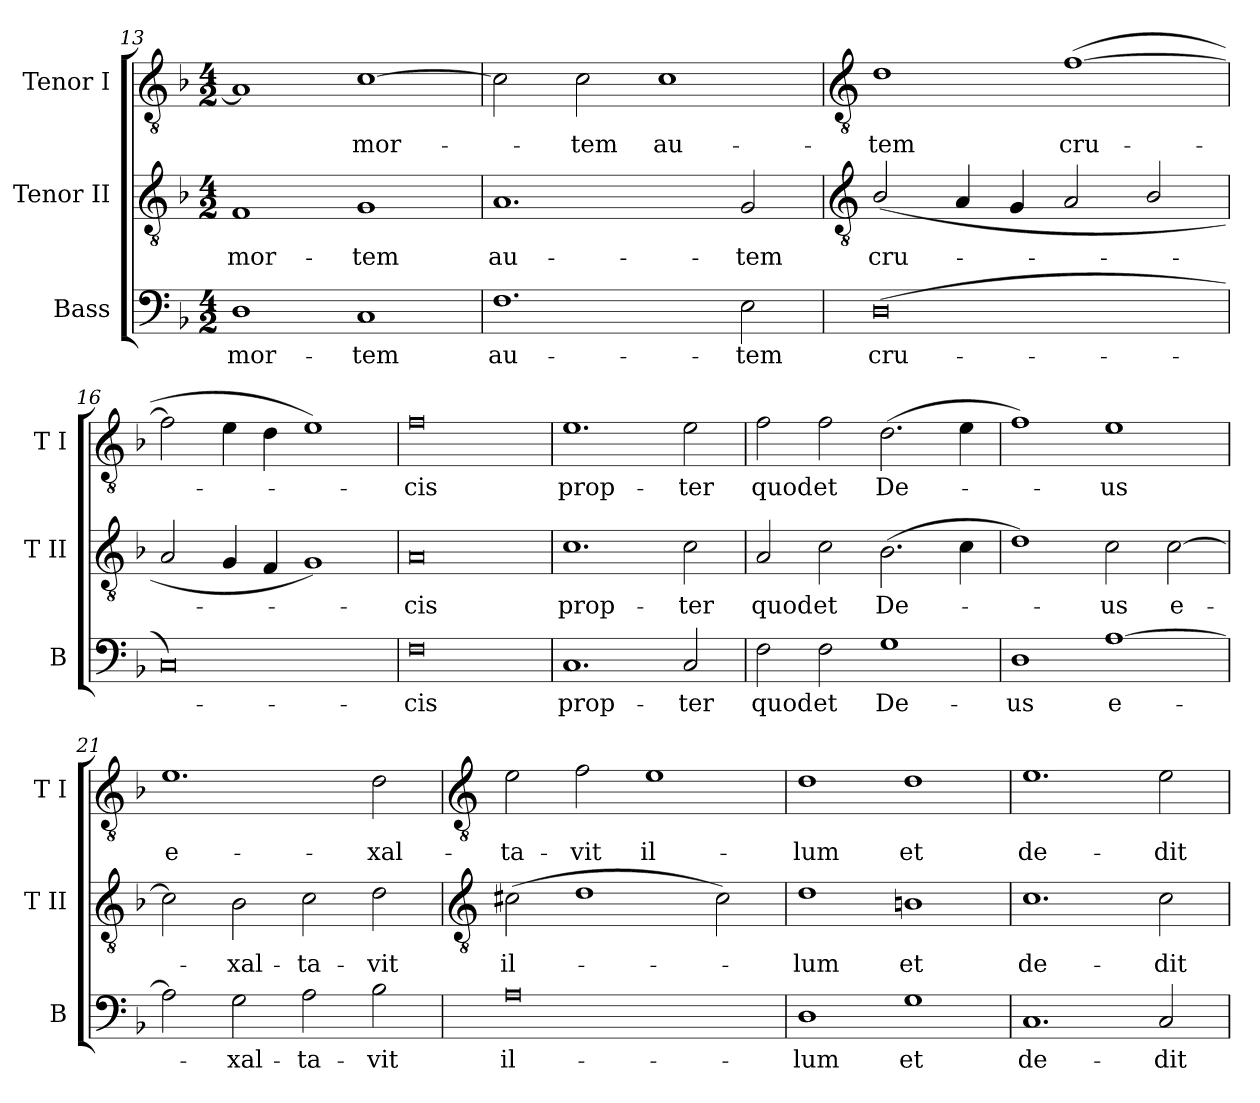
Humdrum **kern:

**kern	**text	**kern	**text	**kern	**text
*part3	*part3	*part2	*part2	*part1	*part1
*staff3	*staff3	*staff2	*staff2	*staff1	*staff1
*I"Bass	*	*I"Tenor II	*	*I"Tenor I	*
*I'B	*	*I'T II	*	*I'T I	*
*clefF4	*	*clefGv2	*	*clefGv2	*
*k[b-]	*	*k[b-]	*	*k[b-]	*
*F:	*	*F:	*	*F:	*
*M4/2	*	*M4/2	*	*M4/2	*
=13	=13	=13	=13	=13	=13
!	!LO:LY:b	!	!LO:LY:b	!	!
1D	mor-	1F	mor-	1A]	.
!	!LO:LY:b	!	!LO:LY:b	!	!LO:LY:b
1C	-tem	1G	-tem	[1c	mor-
=14	=14	=14	=14	=14	=14
!	!LO:LY:b	!	!LO:LY:b	!	!
1.F	au-	1.A	au-	2c]	.
!	!	!	!	!	!LO:LY:b
.	.	.	.	2c	tem
!	!	!	!	!	!LO:LY:b
.	.	.	.	1c	au-
!	!LO:LY:b	!	!LO:LY:b	!	!
2E	-tem	2G	-tem	.	.
!!LO:LB:g=z
=15	=15	=15	=15	=15	=15
*	*	*clefGv2	*	*clefGv2	*
!	!LO:LY:b	!	!LO:LY:b	!	!LO:LY:b
(<0D	cru-	(<2B-/	cru-	1d	-tem
.	.	4A	.	.	.
.	.	4G	.	.	.
!	!	!	!	!	!LO:LY:b
.	.	2A	.	(>[1f	cru-
.	.	2B-/	.	.	.
=16	=16	=16	=16	=16	=16
0C)	.	2A	.	2f]	.
.	.	4G	.	4e	.
.	.	4F	.	4d	.
.	.	1G)	.	1e)	.
=17	=17	=17	=17	=17	=17
!	!LO:LY:b	!	!LO:LY:b	!	!LO:LY:b
0F	cis	0A	cis	0f	cis
=18	=18	=18	=18	=18	=18
!	!LO:LY:b	!	!LO:LY:b	!	!LO:LY:b
1.C	prop-	1.c	prop-	1.e	prop-
!	!LO:LY:b	!	!LO:LY:b	!	!LO:LY:b
2C	-ter	2c	-ter	2e	-ter
=19	=19	=19	=19	=19	=19
!	!LO:LY:b	!	!LO:LY:b	!	!LO:LY:b
2F	quod	2A	quod	2f	quod
!	!LO:LY:b	!	!LO:LY:b	!	!LO:LY:b
2F	et	2c	et	2f	et
!	!LO:LY:b	!	!LO:LY:b	!	!LO:LY:b
1G	De-	(>2.B-	De-	(>2.d	De-
.	.	4c	.	4e	.
=20	=20	=20	=20	=20	=20
!	!LO:LY:b	!	!	!	!
1D	-us	1d)	.	1f)	.
!	!LO:LY:b	!	!LO:LY:b	!	!LO:LY:b
[1A	e-	2c	us	1e	us
!	!	!	!LO:LY:b	!	!
.	.	[2c	e-	.	.
=21	=21	=21	=21	=21	=21
!	!	!	!	!	!LO:LY:b
2A]	.	2c]	.	1.e	e-
!	!LO:LY:b	!	!LO:LY:b	!	!
2G	xal-	2B-	xal-	.	.
!	!LO:LY:b	!	!LO:LY:b	!	!
2A	-ta-	2c	-ta-	.	.
!	!LO:LY:b	!	!LO:LY:b	!	!LO:LY:b
2B-	-vit	2d	-vit	2d	-xal-
!!LO:LB:g=z
=22	=22	=22	=22	=22	=22
*	*	*clefGv2	*	*clefGv2	*
!	!LO:LY:b	!	!LO:LY:b	!	!LO:LY:b
0A	il-	(>2c#X	il-	2e	-ta-
!	!	!	!	!	!LO:LY:b
.	.	1d	.	2f	-vit
!	!	!	!	!	!LO:LY:b
.	.	.	.	1e	il-
.	.	2c#)	.	.	.
=23	=23	=23	=23	=23	=23
!	!LO:LY:b	!	!LO:LY:b	!	!LO:LY:b
1D	-lum	1d	lum	1d	-lum
!	!LO:LY:b	!	!LO:LY:b	!	!LO:LY:b
1G	et	1Bn	et	1d	et
=24	=24	=24	=24	=24	=24
!	!LO:LY:b	!	!LO:LY:b	!	!LO:LY:b
1.C	de-	1.c	de-	1.e	de-
!	!LO:LY:b	!	!LO:LY:b	!	!LO:LY:b
2C	-dit	2c	-dit	2e	-dit
=	=	=	=	=	=
*-	*-	*-	*-	*-	*-
